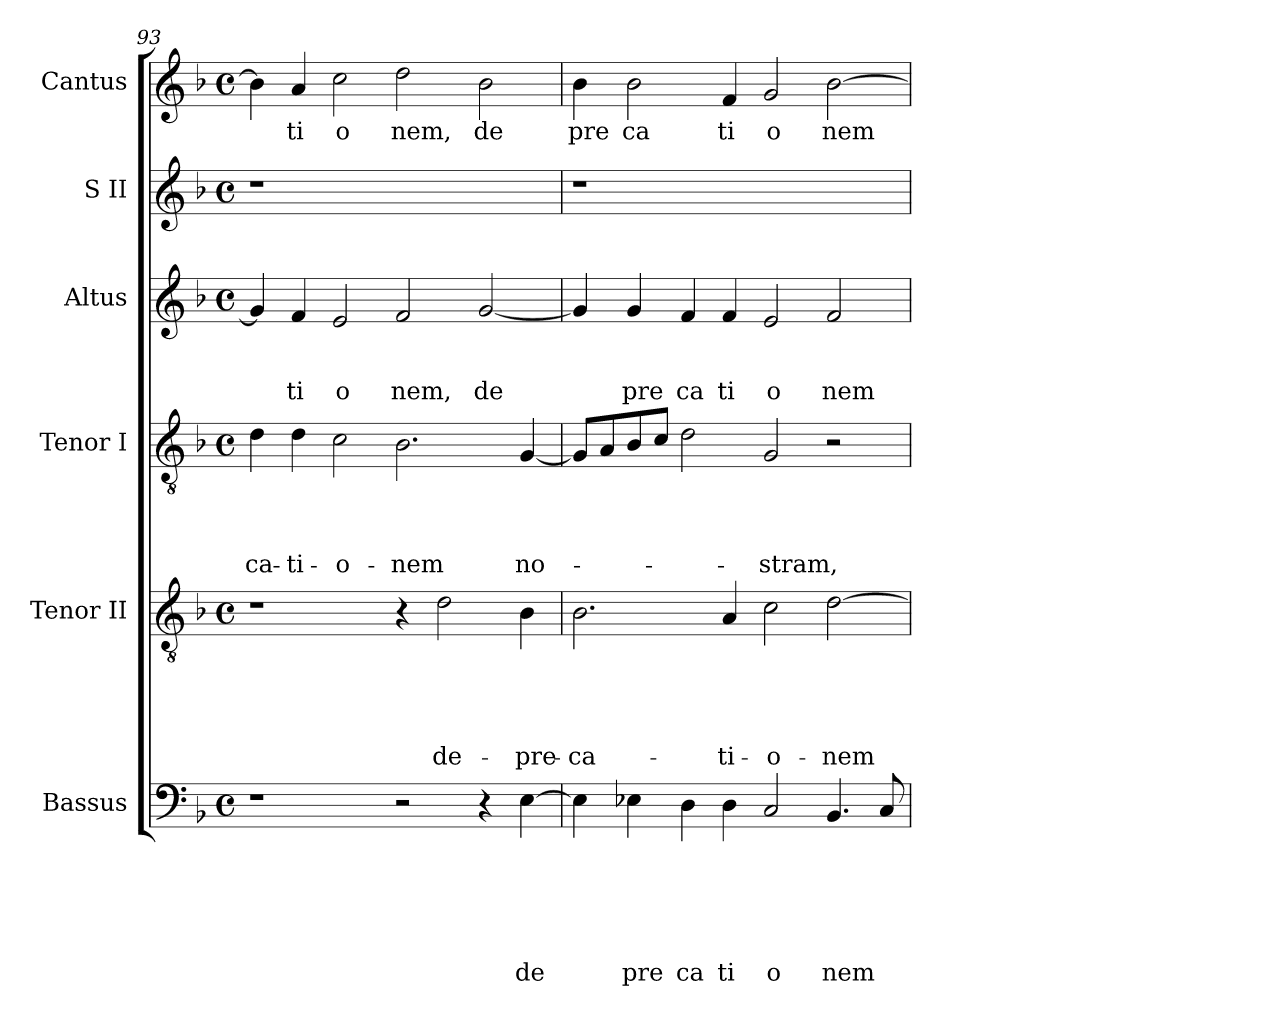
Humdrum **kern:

**kern	**text	**text	**text	**text	**text	**text	**kern	**text	**text	**text	**text	**text	**kern	**text	**text	**text	**text	**kern	**text	**text	**text	**kern	**kern	**text
*part6	*part6	*part6	*part6	*part6	*part6	*part6	*part5	*part5	*part5	*part5	*part5	*part5	*part4	*part4	*part4	*part4	*part4	*part3	*part3	*part3	*part3	*part2	*part1	*part1
*staff6	*staff6	*staff6	*staff6	*staff6	*staff6	*staff6	*staff5	*staff5	*staff5	*staff5	*staff5	*staff5	*staff4	*staff4	*staff4	*staff4	*staff4	*staff3	*staff3	*staff3	*staff3	*staff2	*staff1	*staff1
*I"Bassus	*	*	*	*	*	*	*I"Tenor II	*	*	*	*	*	*I"Tenor I	*	*	*	*	*I"Altus	*	*	*	*I"S II	*I"Cantus	*
*I'B	*	*	*	*	*	*	*I'T II	*	*	*	*	*	*I'T I	*	*	*	*	*I'A	*	*	*	*	*	*
!!LO:LB:g=z
*clefF4	*	*	*	*	*	*	*clefGv2	*	*	*	*	*	*clefGv2	*	*	*	*	*clefG2	*	*	*	*clefG2	*clefG2	*
*k[b-]	*	*	*	*	*	*	*k[b-]	*	*	*	*	*	*k[b-]	*	*	*	*	*k[b-]	*	*	*	*k[b-]	*k[b-]	*
*F:	*	*	*	*	*	*	*F:	*	*	*	*	*	*F:	*	*	*	*	*F:	*	*	*	*F:	*F:	*
*M4/4	*	*	*	*	*	*	*M4/4	*	*	*	*	*	*M4/4	*	*	*	*	*M4/4	*	*	*	*M4/4	*M4/4	*
*met(c)	*	*	*	*	*	*	*met(c)	*	*	*	*	*	*met(c)	*	*	*	*	*met(c)	*	*	*	*met(c)	*met(c)	*
=93	=93	=93	=93	=93	=93	=93	=93	=93	=93	=93	=93	=93	=93	=93	=93	=93	=93	=93	=93	=93	=93	=93	=93	=93
!	!	!	!	!	!	!	!	!	!	!	!	!	!	!	!	!	!LO:LY:b	!	!	!	!	!	!	!
1r	.	.	.	.	.	.	1r	.	.	.	.	.	4d\	.	.	.	ca-	4g/]	.	.	.	1r	4b-\]	.
!	!	!	!	!	!	!	!	!	!	!	!	!	!	!	!	!	!LO:LY:b	!	!	!	!LO:LY:b	!	!	!LO:LY:b
.	.	.	.	.	.	.	.	.	.	.	.	.	4d\	.	.	.	-ti-	4f/	.	.	ti	.	4a/	-ti
!	!	!	!	!	!	!	!	!	!	!	!	!	!	!	!	!	!LO:LY:b	!	!	!	!LO:LY:b	!	!	!LO:LY:b
.	.	.	.	.	.	.	.	.	.	.	.	.	2c\	.	.	.	-o-	2e/	.	.	o	.	2cc\	o
!	!	!	!	!	!	!	!	!	!	!	!	!	!	!	!	!	!LO:LY:b	!	!	!	!LO:LY:b	!	!	!LO:LY:b
2r	.	.	.	.	.	.	4r	.	.	.	.	.	2.B-\	.	.	.	-nem	2f/	.	.	nem,	1ryy	2dd\	nem,
!	!	!	!	!	!	!	!	!	!	!	!	!LO:LY:b	!	!	!	!	!	!	!	!	!	!	!	!
.	.	.	.	.	.	.	2d\	.	.	.	.	de-	.	.	.	.	.	.	.	.	.	.	.	.
!	!	!	!	!	!	!	!	!	!	!	!	!	!	!	!	!	!	!	!	!	!LO:LY:b	!	!	!LO:LY:b
4r	.	.	.	.	.	.	.	.	.	.	.	.	.	.	.	.	.	[<2g/	.	.	de	.	2b-\	de
!	!	!	!	!	!	!LO:LY:b	!	!	!	!	!	!LO:LY:b	!	!	!	!	!LO:LY:b	!	!	!	!	!	!	!
[>4E\	.	.	.	.	.	de	4B-\	.	.	.	.	-pre-	[<4G/	.	.	.	no-	.	.	.	.	.	.	.
=94	=94	=94	=94	=94	=94	=94	=94	=94	=94	=94	=94	=94	=94	=94	=94	=94	=94	=94	=94	=94	=94	=94	=94	=94
!	!	!	!	!	!	!	!	!	!	!	!	!LO:LY:b	!	!	!	!	!	!	!	!	!	!	!	!LO:LY:b
4E\]	.	.	.	.	.	.	2.B-\	.	.	.	.	-ca-	8G/L]	.	.	.	.	4g/]	.	.	.	1r	4b-\	pre
.	.	.	.	.	.	.	.	.	.	.	.	.	8A/	.	.	.	.	.	.	.	.	.	.	.
!	!	!	!	!	!	!LO:LY:b	!	!	!	!	!	!	!	!	!	!	!	!	!	!	!LO:LY:b	!	!	!LO:LY:b
4E-\	.	.	.	.	.	pre	.	.	.	.	.	.	8B-/	.	.	.	.	4g/	.	.	pre	.	2b-\	ca
.	.	.	.	.	.	.	.	.	.	.	.	.	8c/J	.	.	.	.	.	.	.	.	.	.	.
!	!	!	!	!	!	!LO:LY:b	!	!	!	!	!	!	!	!	!	!	!	!	!	!	!LO:LY:b	!	!	!
4D\	.	.	.	.	.	ca	.	.	.	.	.	.	2d\	.	.	.	.	4f/	.	.	ca	.	.	.
!	!	!	!	!	!	!LO:LY:b	!	!	!	!	!	!LO:LY:b	!	!	!	!	!	!	!	!	!LO:LY:b	!	!	!LO:LY:b
4D\	.	.	.	.	.	ti	4A/	.	.	.	.	-ti-	.	.	.	.	.	4f/	.	.	ti	.	4f/	ti
!	!	!	!	!	!	!LO:LY:b	!	!	!	!	!	!LO:LY:b	!	!	!	!	!LO:LY:b	!	!	!	!LO:LY:b	!	!	!LO:LY:b
2C/	.	.	.	.	.	o	2c\	.	.	.	.	-o-	2G/	.	.	.	-stram,	2e/	.	.	o	1ryy	2g/	o
!	!	!	!	!	!	!LO:LY:b	!	!	!	!	!	!LO:LY:b	!	!	!	!	!	!	!	!	!LO:LY:b	!	!	!LO:LY:b
4.BB-/	.	.	.	.	.	nem	[>2d\	.	.	.	.	-nem	2r	.	.	.	.	2f/	.	.	nem	.	[>2b-\	nem
8C/	.	.	.	.	.	.	.	.	.	.	.	.	.	.	.	.	.	.	.	.	.	.	.	.
=	=	=	=	=	=	=	=	=	=	=	=	=	=	=	=	=	=	=	=	=	=	=	=	=
*-	*-	*-	*-	*-	*-	*-	*-	*-	*-	*-	*-	*-	*-	*-	*-	*-	*-	*-	*-	*-	*-	*-	*-	*-
